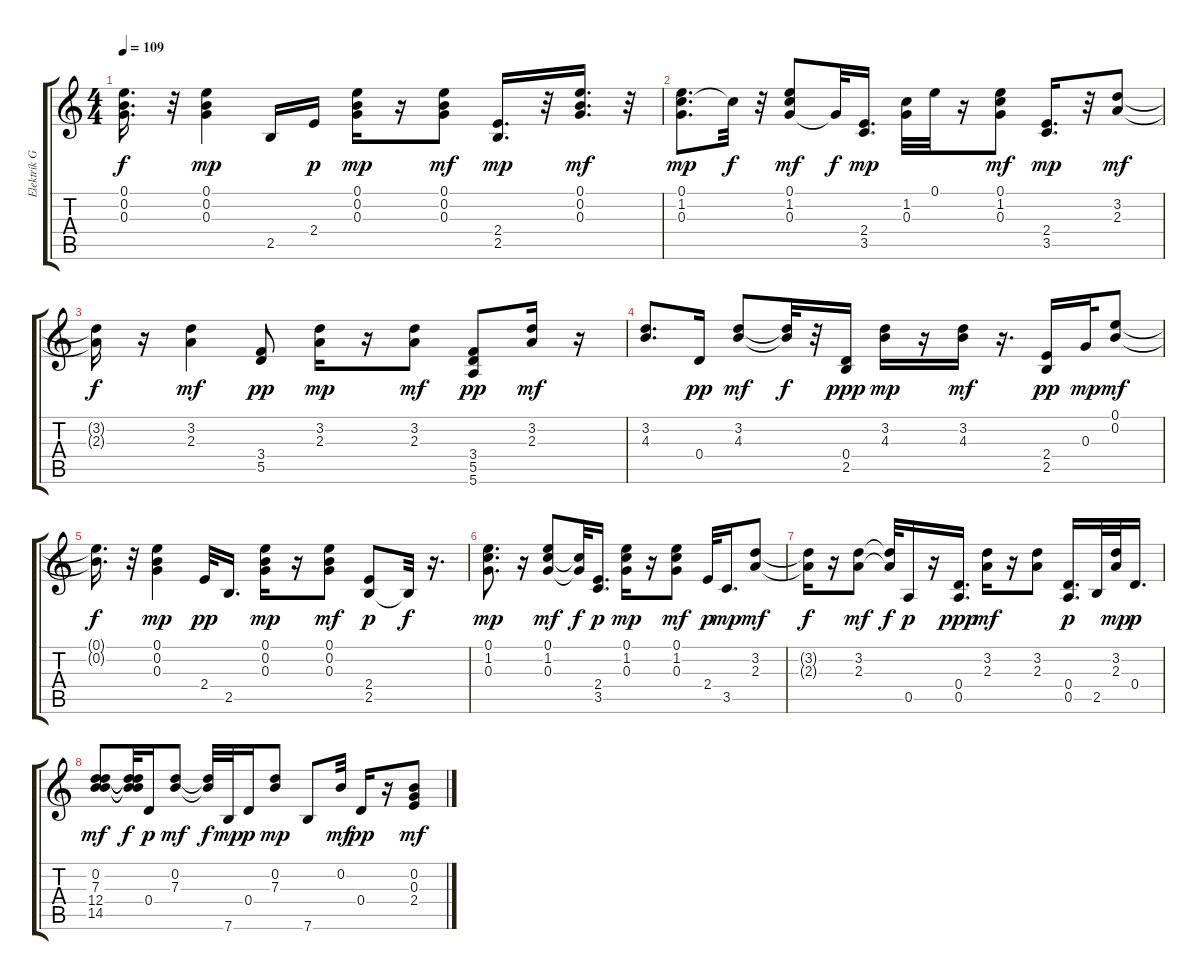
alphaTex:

\track ("Elektrik Guitar" "Elektrik G") {instrument electricguitarjazz}
\staff {score tabs}
\tuning (E4 B3 G3 D3 A2 E2) {hide}
\ts (4 4)
\tempo 109
\clef g2
\ks c
(0.1{t} 0.2{t} 0.3{t}).16{d dy f} r.32 (0.1 0.2 0.3).4{dy mp} 2.5.16 2.4.16{dy p} (0.1 0.2 0.3).16{dy mp} r.16 (0.1 0.2 0.3).8{dy mf} (2.4 2.5).16{d dy mp} r.32 (0.1 0.2 0.3).16{d dy mf} r.32 |
(0.1 1.2 0.3).8{d dy mp} 1.2{t}.32{dy f} r.32 (0.1 1.2 0.3).8{dy mf} 0.3{t}.32{dy f} (2.4 3.5).16{d dy mp} (1.2 0.3).32 0.1.32 r.16 (0.1 1.2 0.3).8{dy mf} (2.4 3.5).16{d dy mp} r.32 (3.2 2.3).8{dy mf} |
(3.2{t} 2.3{t}).16{dy f} r.16 (3.2 2.3).4{dy mf} (3.4 5.5).8{dy pp} (3.2 2.3).16{dy mp} r.16 (3.2 2.3).8{dy mf} (3.4 5.5 5.6).8{dy pp} (3.2 2.3).16{dy mf} r.16 |
(3.2 4.3).8{d} 0.4.16{dy pp} (3.2 4.3).8{dy mf} (3.2{t} 4.3{t}).32{dy f} r.32 (0.4 2.5).16{dy ppp} (3.2 4.3).16{dy mp} r.16 (3.2 4.3).16{dy mf} r.16{d} (2.4 2.5).16{dy pp} 0.3.32{dy mp} (0.1 0.2).8{dy mf} |
(0.1{t} 0.2{t}).16{d dy f} r.32 (0.1 0.2 0.3).4{dy mp} 2.4.32{dy pp} 2.5.16{d} (0.1 0.2 0.3).16{dy mp} r.16 (0.1 0.2 0.3).8{dy mf} (2.4 2.5).8{dy p} 2.5{t}.32{dy f} r.16{d} |
(0.1 1.2 0.3).8{d dy mp} r.16 (0.1 1.2 0.3).8{dy mf} (1.2{t} 0.3{t}).32{dy f} (2.4 3.5).16{d dy p} (0.1 1.2 0.3).16{dy mp} r.16 (0.1 1.2 0.3).8{dy mf} 2.4.32{dy p} 3.5.16{d dy mp} (3.2 2.3).8{dy mf} |
(3.2{t} 2.3{t}).16{dy f} r.16 (3.2 2.3).8{dy mf} (3.2{t} 2.3{t}).32{dy f} 0.5.16{dy p} r.16 (0.4 0.5).16{d dy ppp} (3.2 2.3).16{dy mf} r.16 (3.2 2.3).8 (0.4 0.5).16{d dy p} 2.5.32 (3.2 2.3).32{dy mp} 0.4.16{d dy p} |
(0.2 7.3 12.4 14.5).8{dy mf} (0.2{t} 7.3{t} 12.4{t} 14.5{t}).32{dy f} 0.4.16{dy p} (0.2 7.3).8{dy mf} (0.2{t} 7.3{t}).32{dy f} 7.6.32{dy mp} 0.4.16{dy p} (0.2 7.3).8{dy mp} 7.6.8 0.2.32{dy mf} 0.4.16{dy pp} r.16 (0.2 0.3 2.4).8{dy mf}
